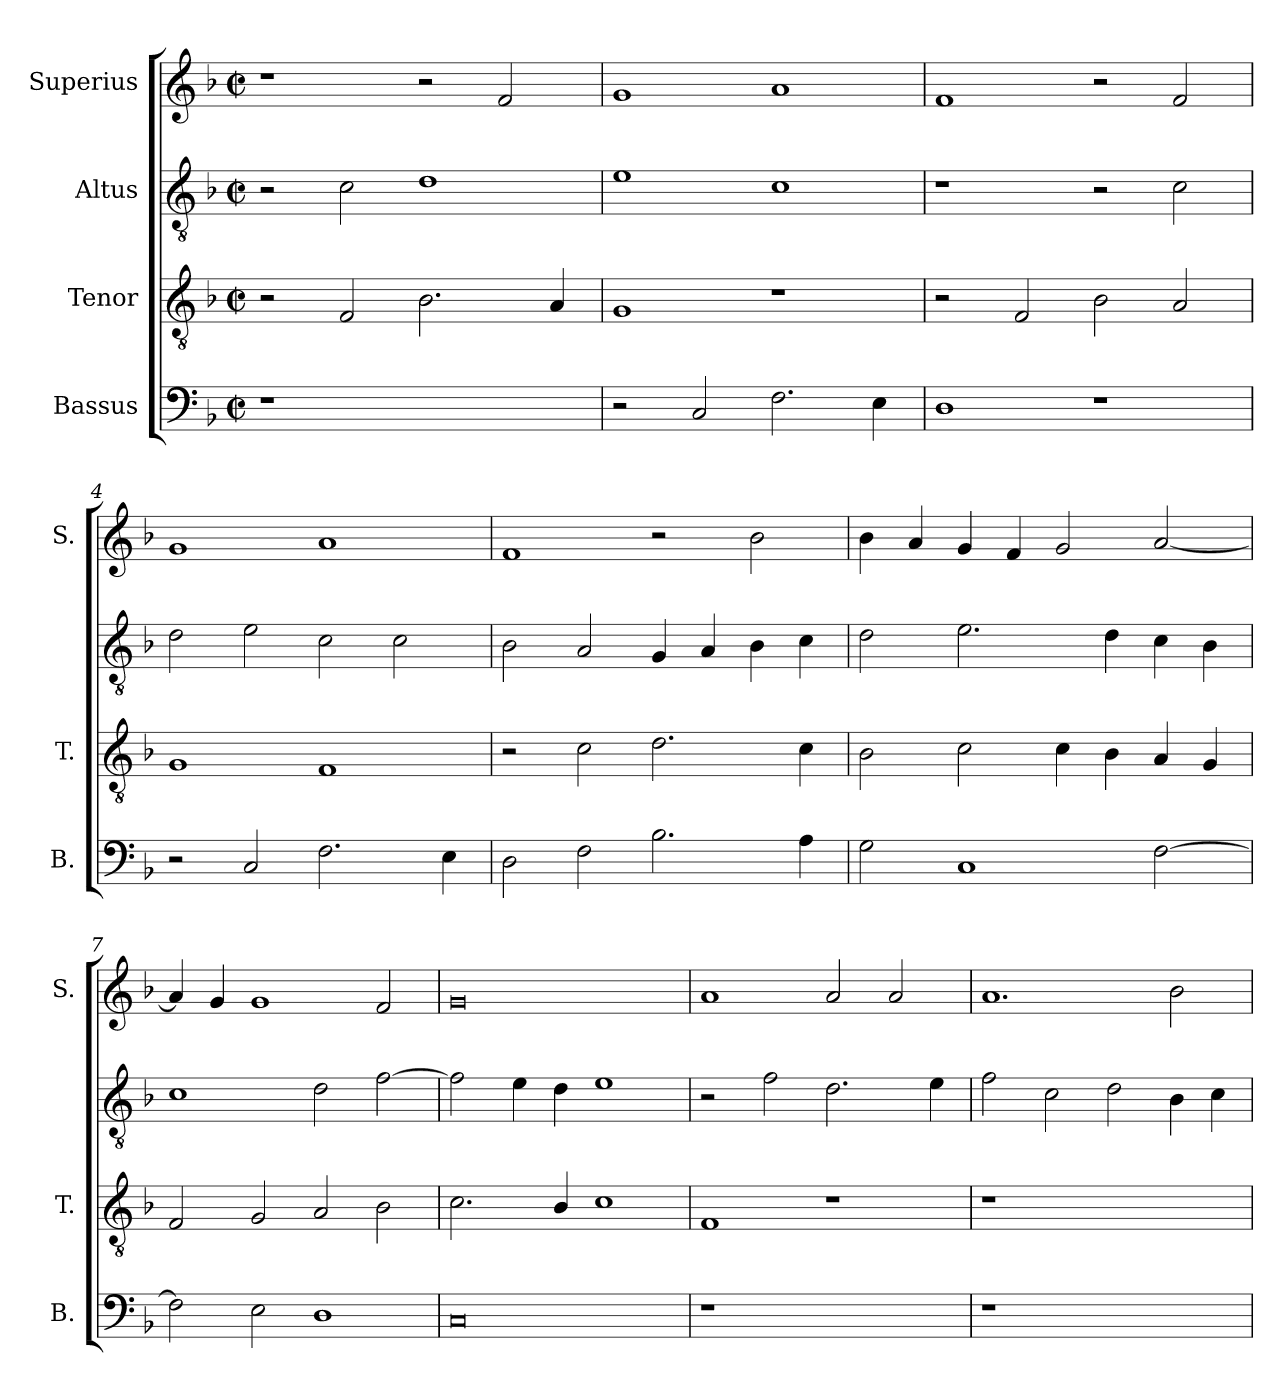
**kern	**kern	**kern	**kern
*part4	*part3	*part2	*part1
*staff4	*staff3	*staff2	*staff1
*I"Bassus	*I"Tenor	*I"Altus	*I"Superius
*I'B.	*I'T.	*	*I'S.
!!LO:PB:g=z
*clefF4	*clefGv2	*clefGv2	*clefG2
*	*ITrd7c12	*ITrd7c12	*
*k[b-]	*k[b-]	*k[b-]	*k[b-]
*F:	*F:	*F:	*F:
*M2/2	*M2/2	*M2/2	*M2/2
*met(c|)	*met(c|)	*met(c|)	*met(c|)
=1	=1	=1	=1
!LO:N:vis=1	!	!	!
1r	2r	2r	1r
.	2FFi/	2Ci\	.
1ryy	2.BB-i\	1Di	2r
.	.	.	2fi/
.	4AAi/	.	.
=2	=2	=2	=2
2r	1GGi	1Ei	1gi
2Ci/	.	.	.
2.Fi\	1r	1Ci	1ai
4Ei\	.	.	.
=3	=3	=3	=3
1Di	2r	1r	1fi
.	2FFi/	.	.
1r	2BB-i\	2r	2r
.	2AAi/	2Ci\	2fi/
=4	=4	=4	=4
2r	1GGi	2Di\	1gi
2Ci/	.	2Ei\	.
2.Fi\	1FFi	2Ci\	1ai
.	.	2Ci\	.
4Ei\	.	.	.
=5	=5	=5	=5
2Di\	2r	2BB-i\	1fi
2Fi\	2Ci\	2AAi/	.
2.B-i\	2.Di\	4GGi/	2r
.	.	4AAi/	.
.	.	4BB-i\	2b-i\
4Ai\	4Ci\	4Ci\	.
!!LO:LB:g=z
=6	=6	=6	=6
2Gi\	2BB-i\	2Di\	4b-i\
.	.	.	4ai/
1Ci	2Ci\	2.Ei\	4gi/
.	.	.	4fi/
.	4Ci\	.	2gi/
.	4BB-i\	4Di\	.
[>2Fi\	4AAi/	4Ci\	[<2ai/
.	4GGi/	4BB-i\	.
=7	=7	=7	=7
2Fi\]	2FFi/	1Ci	4ai/]
.	.	.	4gi/
2Ei\	2GGi/	.	1gi
1Di	2AAi/	2Di\	.
.	2BB-i\	[>2Fi\	2fi/
=8	=8	=8	=8
0Ci	2.Ci\	2Fi\]	0gi
.	.	4Ei\	.
.	4BB-i/	4Di\	.
.	1Ci	1Ei	.
=9	=9	=9	=9
!LO:N:vis=1	!	!	!
1r	1FFi	2r	1ai
.	.	2Fi\	.
1ryy	1r	2.Di\	2ai/
.	.	.	2ai/
.	.	4Ei\	.
=10	=10	=10	=10
!LO:N:vis=1	!LO:N:vis=1	!	!
1r	1r	2Fi\	1.ai
.	.	2Ci\	.
1ryy	1ryy	2Di\	.
.	.	4BB-i\	2b-i\
.	.	4Ci\	.
=	=	=	=
*-	*-	*-	*-
